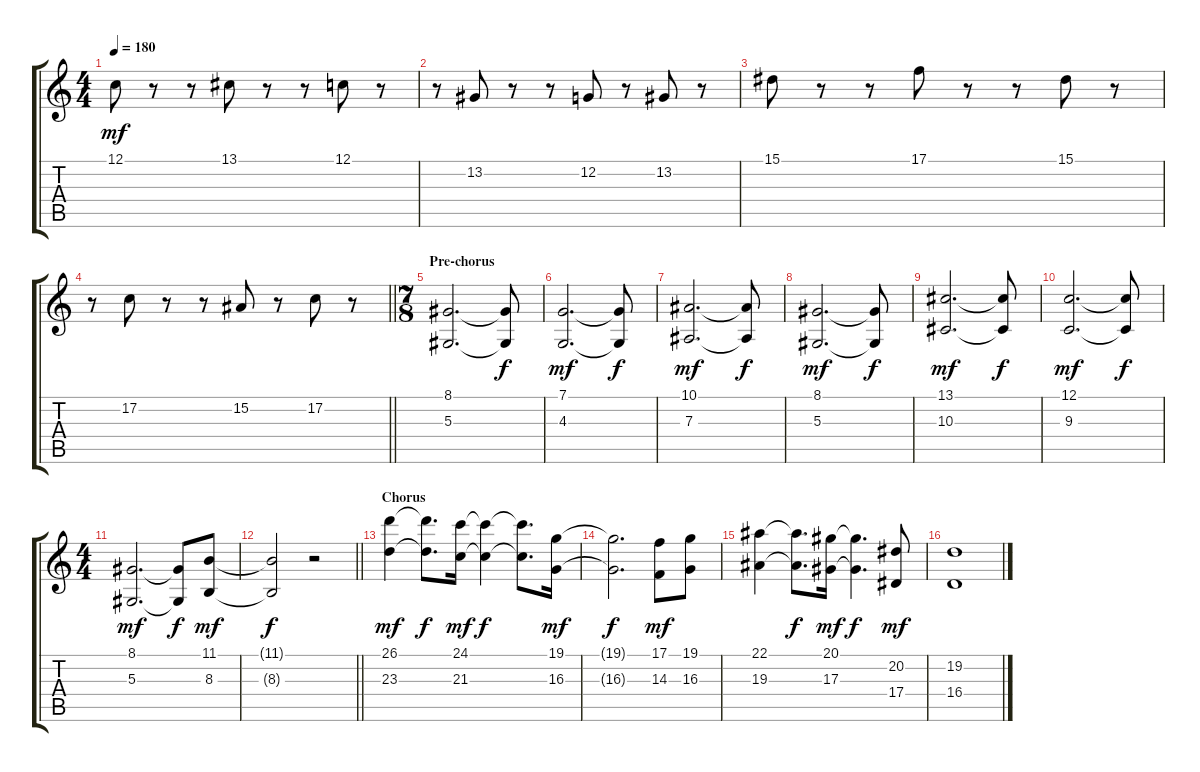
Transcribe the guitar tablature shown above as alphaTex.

\track "" {instrument stringensemble1}
\staff {score tabs}
\tuning (C4 G3 Eb3 Bb2 F2 C2) {hide}
\ts (4 4)
\tempo 180
\clef g2
\ks c
12.1.8{dy mf} r.8 r.8 13.1.8 r.8 r.8 12.1.8 r.8 |
r.8 13.2.8 r.8 r.8 12.2.8 r.8 13.2.8 r.8 |
15.1.8 r.8 r.8 17.1.8 r.8 r.8 15.1.8 r.8 |
\barLineRight lightlight
r.8 17.2.8 r.8 r.8 15.2.8 r.8 17.2.8 r.8 |
\ts (7 8)
\section ("" "Pre-chorus")
(8.1 5.3).2{d volume 14} (8.1{t} 5.3{t}).8{dy f} |
(7.1 4.3).2{d dy mf} (7.1{t} 4.3{t}).8{dy f} |
(10.1 7.3).2{d dy mf} (10.1{t} 7.3{t}).8{dy f} |
(8.1 5.3).2{d dy mf} (8.1{t} 5.3{t}).8{dy f} |
(13.1 10.3).2{d dy mf} (13.1{t} 10.3{t}).8{dy f} |
(12.1 9.3).2{d dy mf} (12.1{t} 9.3{t}).8{dy f} |
\ts (4 4)
(8.1 5.3).2{d dy mf} (8.1{t} 5.3{t}).8{dy f} (11.1 8.3).8{dy mf} |
\barLineRight lightlight
(11.1{t} 8.3{t}).2{dy f} r.2 |
\section ("" "Chorus")
(26.1 23.3).4{dy mf} (26.1{t} 23.3{t}).8{d dy f} (24.1 21.3).16{dy mf} (24.1{t} 21.3{t}).4{dy f} (24.1{t} 21.3{t}).8{d} (19.1 16.3).16{dy mf} |
(19.1{t} 16.3{t}).2{d dy f} (17.1 14.3).8{dy mf} (19.1 16.3).8 |
(22.1 19.3).4 (22.1{t} 19.3{t}).8{d dy f} (20.1 17.3).16{dy mf} (20.1{t} 17.3{t}).4{d dy f} (20.2 17.4).8{dy mf} |
(19.2 16.4).1
